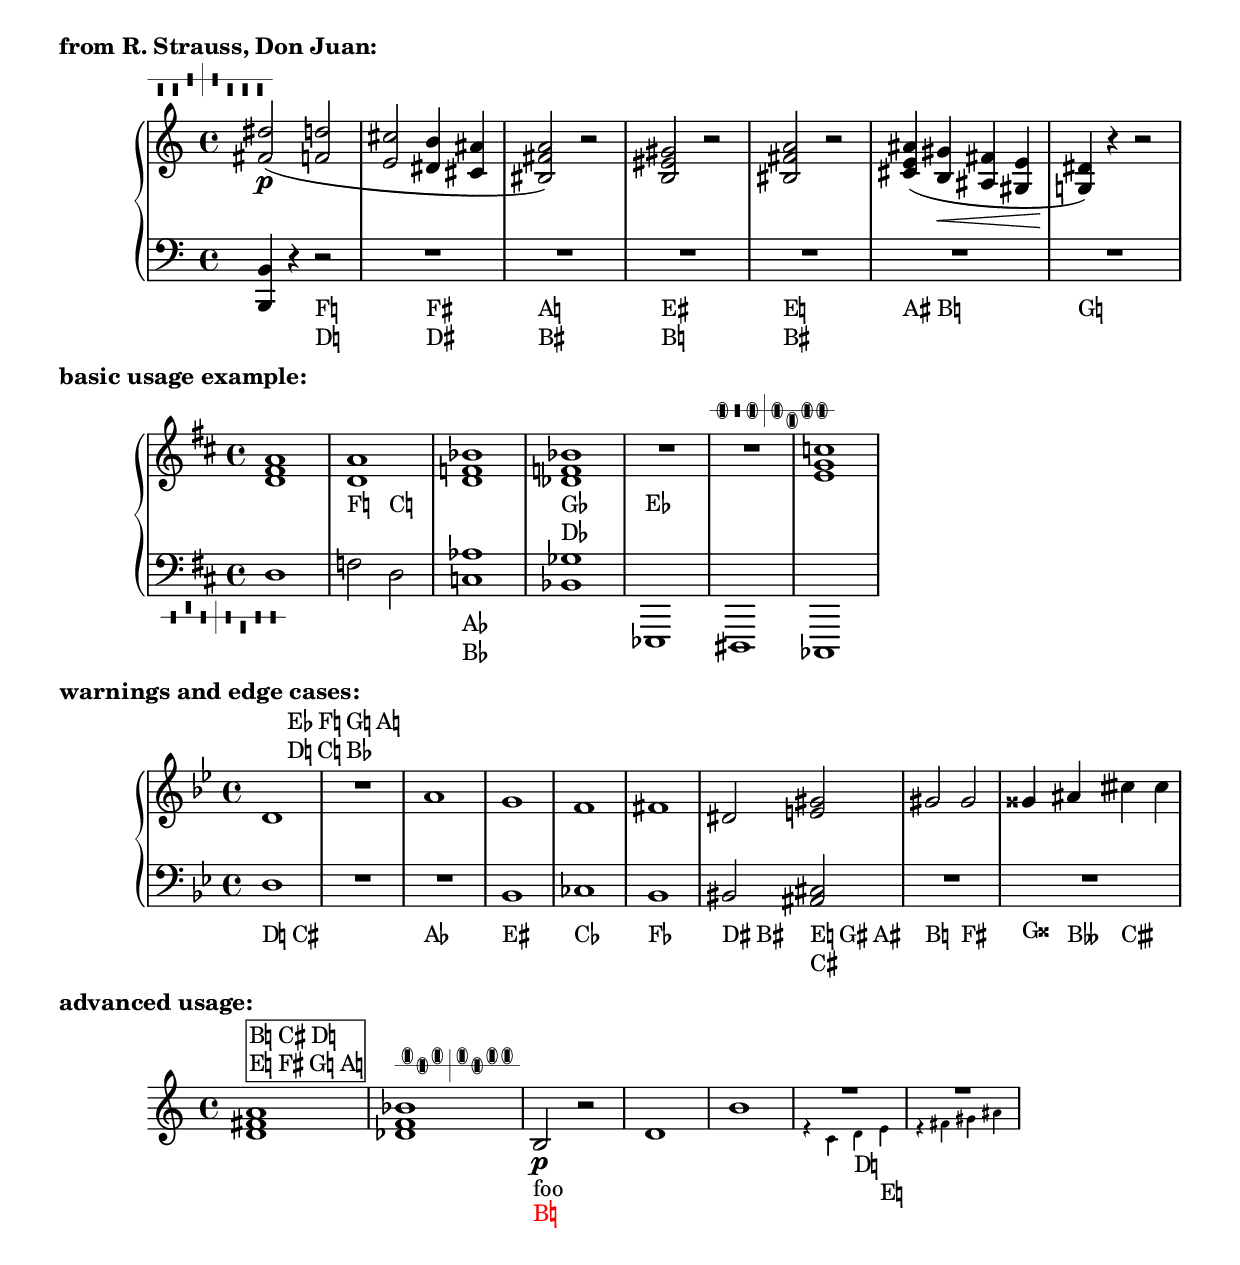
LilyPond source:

\version "2.24.0"
\version "2.24.0"

% TODO:
% Move style to a grob property of HarpPedalChart
% this will require changing the control flow in process-music

#(use-modules ((ice-9 list) #:select (rassoc))
   (ice-9 receive))

% Boilerplate (should be factored out to a library)

% taken from "scm/define-context-properties.scm"
#(define (translator-property-description symbol type? description)
  (if (not (and
            (symbol? symbol)
            (procedure? type?)
            (string? description)))
      (throw 'init-format-error))


  (if (not (equal? #f (object-property symbol 'translation-doc)))
      (ly:error (G_ "symbol ~S redefined") symbol))

  (set-object-property! symbol 'translation-type? type?)
  (set-object-property! symbol 'translation-doc description)
  (set! all-translation-properties (cons symbol all-translation-properties))
  symbol)

% from https://extending-lilypond.gitlab.io/en/extending/properties-types.html
#(define (define-event! type properties)
   (set-object-property! type
     'music-description
     (cdr (assq 'description properties)))
   (set! properties (assoc-set! properties 'name type))
   (set! properties (assq-remove! properties 'description))
   (hashq-set! music-name-to-property-table type properties)
   (set! music-descriptions
         (sort (cons (cons type properties)
                 music-descriptions)
           alist<?)))

#(define (define-grob! grob-name grob-entry)
   (set! all-grob-descriptions
         (cons ((@@ (lily) completize-grob-entry)
                (cons grob-name grob-entry))
           all-grob-descriptions)))

% Event definitions

#(define-event-class 'harp-pedal-event 'music-event)

#(define-event!
  'HarpPedalEvent
  '((description . "Harp pedal change")
    (types . (post-event harp-pedal-event event))))

% Predicates

#(define (harp-pedal-alist? s)
   "Type predicate: pitch-alist with correct L-R harp pedal order 
and valid accidentals"
   (and (alist? s)
        (equal?
         (map car s)
         '(1 0 6 2 3 4 5))
        (every
         (lambda (el)
           (or (eqv? el -1/2)
               (eqv? el 0)
               (eqv? el 1/2)))
         (map cdr s))))

% Helper functions

% from scm/chord-name.scm
#(define (note-name-int->string pitch . language)
   "Return pitch string for @var{pitch}, without accidentals or octaves.
Current input language is used for pitch names, except if an
other @var{language} is specified."
   ;; See also note-name->lily-string if accidentals are needed.
   (let* ((pitch-alist
           (if (null? language) pitchnames
               (assoc-get (car language)
                 language-pitch-names '())))
          (result (rassoc pitch
                    (filter  (lambda (p)
                               ;; TODO: add exception for German B?
                               (eq? (ly:pitch-alteration (cdr p)) 0))
                             pitch-alist)
                    (lambda (a b)
                      (= a ; Modified to allow int argument
                         (ly:pitch-notename b))))))
     (if result (symbol->string (car result)))))

#(define (pitch-list->alist pitches)
   "Transforms a list of ly:pitch?'s into a pitch-alist"
   (map (lambda (p) `(,(ly:pitch-notename p) . ,(ly:pitch-alteration p)))
     pitches))

#(define (pitch-class->markup p)
   "Expects @var{p} to be an element of a pitch-alist. Returns as markup
note name + accidental, capitalized and including naturals. Concats accidentals
to remove the extra space before flats produced by note-name->markup."
   (if (and (pair? p) (number? (cdr p)))
       (let ((name (car p))
             (alt (cdr p)))
         (markup #:concat
           ((string-capitalize (note-name-int->string name))
            (alteration->text-accidental-markup alt))))
       empty-markup))

#(define (update-alist! alist1 alist2)
   (set! alist1
         ; Order matters if alist2 has keys missing from alist1
         (fold-right (lambda (el2 lst)
                       (assoc-set! lst (car el2) (cdr el2)))
           alist1
           alist2))
   alist1)

#(define (alteration->pedal-character alt)
   (case alt
     ((-1/2) "^")
     ((0) "-" )
     ((1/2) "v")
     (else "")))

#(define (change->circled-pedal-character pedal-alist change)
   "Expects @var{pedal-alist} to be a harp-pedal-alist?, and @var{change} to be 
a pair (notename . alteration) where alteration can be -1/2, 0, 1/2, or #f."
   (let ((new-alt (cdr change))
         (old-alt (assoc-get (car change) pedal-alist)))
     (if (and new-alt
              (not (eqv? new-alt old-alt)))
         (string-append "o" (alteration->pedal-character new-alt))
         (alteration->pedal-character old-alt))))

#(define-public (ly:side-position-interface::move-to-extremal-staff-or-middle grob)
   "Wraps the extremal staff callback. If direction is set to CENTER,
place grobs below the top staff instead of above it."
   (let ((dir (ly:grob-property grob 'direction))
         (out (ly:side-position-interface::move-to-extremal-staff grob)))
     (when (eqv? dir CENTER)
       (ly:grob-set-property! grob 'direction DOWN))
     out))

text-pedal-change =
#(define-scheme-function (d c b e f g a)
   (markup? markup? markup? markup? markup? markup? markup?)
   "Print a text pedal marking"
   #{
     \markup\left-column {
       \line { $e $f $g $a }
       \line { $d $c $b }
     }
   #})

% Grob definitions

% This probably doesn't deserve its own interface.
#(ly:add-interface
  'harp-pedal-interface
  "A harp pedal marking."
  '(format-pedal-text))

#(set-object-property! 'format-pedal-text 'backend-type? procedure?)

#(define-grob! 'HarpPedalChart
   `(
      (after-line-breaking .
        ,ly:side-position-interface::move-to-extremal-staff-or-middle)
      ; we want this to return a procedure for use by the engraver,
      ; so we accept the grob as an argument then ignore it
      (format-pedal-text . ,(const text-pedal-change))
      ; keep lines close together with a tiny whitespace between accidentals
      (baseline-skip . 2.75)
      (direction . ,UP)
      ;; See \markLengthOn
      (extra-spacing-width . (+inf.0 . -inf.0))
      (outside-staff-horizontal-padding . 0.2)
      (outside-staff-priority . 500)
      (padding . 2)
      ;(parent-alignment-X . ,RIGHT)
      (self-alignment-X . ,RIGHT)
      (X-align-on-main-noteheads . #f)
      (cross-staff . #f)
      (side-axis . ,Y)
      (stencil . ,ly:text-interface::print)
      (vertical-skylines . ,grob::always-vertical-skylines-from-stencil)
      (X-offset . ,ly:self-alignment-interface::aligned-on-x-parent)
      (Y-offset . ,side-position-interface::y-aligned-side)
      (Y-extent . ,grob::always-Y-extent-from-stencil)
      (meta . ((class . Item)
               (interfaces . (accidental-switch-interface
                              harp-pedal-interface
                              instrument-specific-markup-interface
                              font-interface
                              outside-staff-interface
                              self-alignment-interface
                              side-position-interface
                              text-interface))
               (description . "Harp pedal diagram.")))))

#(define-grob! 'HarpPedalChange
   `(
      (after-line-breaking .
        ,ly:side-position-interface::move-to-extremal-staff-or-middle)
      ; we want this to return a procedure for use by the engraver,
      ; so we accept the grob as an argument then ignore it
      (format-pedal-text . ,(const text-pedal-change))
      ;(avoid-slur . around)
      ;(script-priority . 200)
      ; (slur-padding . 0.5)
      ; (staff-padding . 0.5)
      (direction . ,DOWN)
      (extra-spacing-width . (+inf.0 . -inf.0))
      ; keep lines close together with a tiny whitespace between accidentals
      (baseline-skip . 2.75)
      (outside-staff-horizontal-padding . 0.2)
      (outside-staff-priority . 500)
      ;; This value reduces the relative vertical displacement of grobs
      ;; Useful one for users to tweak
      (padding . 3.5)
      ; (parent-alignment-X . ,LEFT)
      (self-alignment-X . ,LEFT)
      (X-align-on-main-noteheads . #f)
      (side-axis . ,Y)
      (cross-staff . #f)
      (stencil . ,ly:text-interface::print)
      (vertical-skylines . ,grob::always-vertical-skylines-from-stencil)
      (Y-extent . ,grob::always-Y-extent-from-stencil)
      (X-offset . ,ly:self-alignment-interface::aligned-on-x-parent)
      (Y-offset . ,side-position-interface::y-aligned-side)
      (meta . ((class . Item)
               (interfaces . (accidental-switch-interface
                              font-interface
                              harp-pedal-interface
                              instrument-specific-markup-interface
                              outside-staff-interface
                              self-alignment-interface
                              side-position-interface
                              text-interface
                              ;text-script-interface
                              ))
               (description . "Incremental harp pedal change.")))))

\layout {
  \context {
    \Global
    \grobdescriptions #all-grob-descriptions
  }
}

% Context properties

#(translator-property-description 'harpPedalSetting harp-pedal-alist?
   "The current harp pedal setting. Must be a pitch-alist in L-R order 
of the harp pedals, containing only 1/2, 0, and -1/2 alterations.")
#(translator-property-description 'harpPedalStyle symbol?
   "Style of harp pedal charts. Valid options: 'graphical (default), 'text, 
'graphical-circles.")
#(translator-property-description 'harpPedalAutoUpdate boolean?
   "If #t (default), check notes against the current pedal setting and print 
changes automatically.")
#(translator-property-description 'harpPedalFixedBelow ly:pitch?
   "Ignore pitches on this string or below when auto-updating harp pedals. 
Defaults to D#1.")

% Engraver

#(define (Harp_pedal_engraver context)
   "Listens for harp-pedal-events and prints formatted harp pedal markings. 
Keeps track of the pedal setting and automatically updates the pedal setting 
when new accidentals occur, printing the changes. Creates HarpPedalChart and 
HarpPedalChange grobs."
   (let ((change-alist
          '((1 . #f) (0 . #f) (6 . #f) (2 . #f) (3 . #f) (4 . #f) (5 . #f)))
         (cached-event #f)
         (notes '()))

     (define (fixed-string? p)
       "Takes @var{p} a ly:pitch? and returns true if p is below the cutoff 
pitch for harp strings with fixed pitch. Comparisons chosen so the flatted 
string above will return #f."
       (let ((fixed-below (ly:context-property context
                            'harpPedalFixedBelow (ly:make-pitch -3 1 1/2))))
         (or (ly:pitch<? p fixed-below)
             (equal? p fixed-below))))

     (define (pedals-graphic change->character)
       "Splits change-alist into left and right pedals, maps onto each 
the procedure change->character, then concats the resulting strings and returns 
the resulting harp-pedal markup. change->character should take 
(notename . alteration) as an argument and return a string."
       (receive (left right)
         (partition (lambda (el)
                      (or (= 1 (car el))
                          (= 0 (car el))
                          (= 6 (car el))))
           change-alist)
         (markup #:harp-pedal (string-append
                               (string-concatenate 
                                (map change->character left))
                               "|"
                               (string-concatenate 
                                (map change->character right))))))

     (make-engraver
      (listeners
       ((harp-pedal-event engraver event)
        (let ((new-changes (ly:event-property event 'pitch-alist)))
          (when (any
                 (lambda (el)
                   (let ((old-alt (assoc-get (car el) change-alist)))
                     (and old-alt
                          (not (eqv? old-alt (cdr el))))))
                 new-changes)
            (ly:input-warning (ly:event-property event 'origin (*location*))
              "Harp_pedal_engraver: simultaneous contradictory pedal change received."))

          (update-alist! change-alist new-changes)
          ; If the cached event was explicit and this event was automatic,
          ; don't replace the cached one
          ; This is in order not to discard user tweaks
          (unless (and cached-event
                       (eqv? 'HarpPedalEvent
                             (ly:music-property
                              (ly:event-property cached-event 'music-cause)
                              'name))
                       (eqv? 'NoteEvent
                             (ly:music-property
                              (ly:event-property event 'music-cause)
                              'name)))
            (set! cached-event event))))

       ((note-event engraver event)
        (when (ly:context-property context 'harpPedalAutoUpdate #t)
          (let* ((p (ly:event-property event 'pitch))
                 (name (ly:pitch-notename p))
                 (alt (ly:pitch-alteration p))
                 (setting-alist
                  (ly:context-property context 'harpPedalSetting #f)))
            (unless (fixed-string? p)
              (set! notes (cons event notes))
              (when (and setting-alist
                         ; Ignore note events consistent with the pedal setting
                         (not (eqv? alt
                                    (assoc-get name setting-alist))))
                (let ((pedal-event (ly:make-stream-event
                                    (ly:make-event-class 'harp-pedal-event)
                                    `((pitch-alist . ,`((,name . ,alt)))
                                      (origin .
                                        ,(ly:event-property event 'origin))
                                      (music-cause .
                                        ,(ly:event-property
                                          event 'music-cause))))))
                  (ly:broadcast
                   (ly:context-event-source context) pedal-event))))))))

      ((process-music engraver)
       ; If we got a pedal event this time step, print it.
       (when cached-event
         (let ((style (ly:context-property context 'harpPedalStyle 'graphical))
               (setting-alist (ly:context-property context 'harpPedalSetting))
               (reset? (every cdr change-alist)))
           (when style
             (let* ((grob (ly:engraver-make-grob engraver
                            (if reset? 'HarpPedalChart 'HarpPedalChange)
                            cached-event))
                    (dir (ly:event-property cached-event 'direction #f))
                    (change-markup (cond
                                    ((or (eqv? style 'text)
                                         (not reset?))
                                     (apply
                                      (ly:grob-property grob 'format-pedal-text)
                                      (map pitch-class->markup change-alist)))

                                    ((and (pair? setting-alist)
                                          (eqv? style 'graphical-circles))
                                     (pedals-graphic
                                      (lambda (change)
                                        (change->circled-pedal-character
                                         setting-alist change))))

                                    (else
                                     (pedals-graphic
                                      (compose alteration->pedal-character cdr))))))
               (ly:grob-set-property! grob 'text change-markup)
               (when dir
                 (ly:grob-set-property! grob 'direction dir))))
           ; Update the pedal setting based on change-alist. Do this after printing
           ; the changes, in case we need to print circles based on the last setting
           ; Default value of '() allows pedal setting to be initialized
           ; Check first for incomplete initialization to avoid duplicate warnings
           (if (and (not reset?)
                    (null? setting-alist))
               (ly:input-warning
                (ly:event-property cached-event 'origin (*location*))
                "Harp_pedal_engraver: received incomplete initial pedal setting")
               (ly:context-set-property! context 'harpPedalSetting
                 (update-alist! setting-alist (filter cdr change-alist))))
           ))

       ; Don't warn about contradictory notes if the user is taking responsibility for pedal markings
       (when (ly:context-property context 'harpPedalAutoUpdate #t)
         (for-each (lambda (note)
                     (let* ((note-pitch (ly:event-property note 'pitch))
                            (pedal-change-alt
                             (assoc-get
                              (ly:pitch-notename note-pitch)
                              change-alist)))
                       (when (and pedal-change-alt
                                  (not (eqv? pedal-change-alt
                                             (ly:pitch-alteration note-pitch))))
                         (ly:input-warning
                          (ly:event-property note 'origin (*location*))
                          "Harp_pedal_engraver: note event contradicts simultaneous pedal change"))))
           notes))
       )

      ((stop-translation-timestep engraver)
       (set! cached-event #f)
       (set! notes '())
       (update-alist! change-alist
         '((1 . #f) (0 . #f) (6 . #f) (2 . #f) (3 . #f) (4 . #f) (5 . #f))))

      )))

% Music functions

setHarpPedals =
#(define-music-function (change) (ly:music?)
   (make-music
    'HarpPedalEvent
    'pitch-alist (pitch-list->alist (music-pitches change))))


% Examples % %

RH = \relative c'' {
  \clef treble
  <>\setHarpPedals { dis cis b e fis gis ais }
  <dis fis,>2(\p <d f,> |
  <cis e,>2 <b dis,>4\setHarpPedals { fis } <ais cis,> |
  <a fis bis,>2) r |
  <gis eis b>2 r |
  <a fis bis,>2\setHarpPedals { e } r |
  <ais e cis>4( <gis b,>\< <fis ais,> <e gis,> |
  <dis g,!>4)\! r r2 |
}

LH = \relative c {
  \clef bass
  <b b,>4 r r2 |
  R1*6 |
}

\markup\bold "from R. Strauss, Don Juan:"

\new PianoStaff \with {
  \consists #Harp_pedal_engraver
} <<
  \new Staff \RH
  \new Staff \LH
>>

% Basic usage test examples

RH = \relative c' {
  \key d \major
  % Start by completely setting the pedals
  <>_\setHarpPedals { d ces b e fis g a }
  <d fis a>1
  <d a'>1
  % Explicit and implicit pedal changes will be combined into a single marking
  <d f bes>1_\setHarpPedals { bes }
  % Simultaneous explicit pedal changes will also be combined
  <des f bes>1\setHarpPedals { des }
  R1*2
  % The order of notes entered in \setHarpPedals does not matter:
  <e g c>1\setHarpPedals { c d e fis g a b }
}

LH = \relative c {
  \clef bass
  \key d \major
  % When setting direction to CENTER, grobs will be placed underneath the top staff instead of above
  \override PianoStaff.HarpPedalChange.direction = #CENTER
  d1
  % Pitches outside the pedal setting will trigger an automatic pedal change (from either Staff)
  % Explicit pedal changes can be entered in either Staff
  f2 d2\setHarpPedals { c }
  % Explicit and implicit pedal changes will be combined into a single marking
  <c aes'>1
  % Simultaneous explicit pedal changes will also be combined
  <bes ges'>1\setHarpPedals { ges }
  % notes on the bottom fixed strings will be ignored by automatic pedal changes
  es,,1
  dis1
  ces1
}

\markup\bold "basic usage example:"

\new PianoStaff \with {
  \consists #Harp_pedal_engraver
  harpPedalStyle = #'graphical-circles
} <<
  \new Staff \RH
  \new Staff \LH
>>

% Warnings/edge cases

RH = \relative c' {
  \key bes \major
  % Incomplete initialization
  <>\setHarpPedals { d cis }
  d1
  R1-\setHarpPedals { bes c d es f g a }
  % Simultaneous contradictory explicit pedal changes
  a'1\setHarpPedals { aes }
  % Simultaneous contradictory explicit pedal changes
  g1\setHarpPedals { e }
  % An implicit pedal change is contradicted by a simultaneous explicit pedal change
  f1\setHarpPedals { cis }
  % The previous situation but order reversed triggers a different warning message
  fis1
  % Multiple pedal changes on the same side does not trigger a warning
  dis2 <e gis>2
  % No warning from duplicate or contradictory pitches in the same \setHarpPedals
  % After the first, they are just ignored
  gis2\setHarpPedals { b b } gis2\setHarpPedals { fis f }
  % Implicit or explicit accidentals other than flat/natural/sharp 
  % will trigger a harpPedalSetting type warning
  gisis4 ais\setHarpPedals { beses } cisih cisih
}

LH = \relative c {
  \clef bass
  \key bes \major
  d1
  R1*2
  % Simultaneous contradictory explicit pedal changes
  bes1\setHarpPedals { eis }
  % An implicit pedal change is contradicted by a simultaneous explicit pedal change
  ces1
  % The previous situation but order reversed triggers a different warning message
  bes1\setHarpPedals { fes }
  % Multiple pedal changes on the same side does not trigger a warning
  bis2 <cis ais>2
  R1*2
}

\markup\bold "warnings and edge cases:"

\new PianoStaff \with {
  \consists #Harp_pedal_engraver
  harpPedalStyle = #'text
  \override HarpPedalChange.extra-spacing-width = #'(0 . 0)
  \override HarpPedalChart.self-alignment-X = #CENTER
} <<
  \new Staff \RH
  \new Staff \LH
>>

% Advanced use cases

testcue = \relative c' {
  s1*5
  r4 c d e
  r4 fis gis ais
}

\addQuote "test" \testcue

example = \relative c' {
  <>\setHarpPedals { d cis b e fis g a }
  <d fis a>1
  % note that you must include the context (Staff, PianoStaff, etc)
  % where Harp_pedal_engraver was consisted
  \once\set Staff.harpPedalStyle = #'graphical-circles
  <des f bes>\setHarpPedals { des c bes es f ges aes }
  \revert Staff.HarpPedalChart.format-pedal-text
  \once\override Staff.HarpPedalChange.color = #red
  b2\p_"foo" r2 |
  % unsetting harpPedalSetting can be useful before a simple 
  % passage where pedal markings are not needed
  \unset Staff.harpPedalSetting
  d1 |
  \once\set Staff.harpPedalStyle = ##f
  b'1\setHarpPedals { des c b es f g aes }
  % notes in cues will trigger automatic pedal changes
  \cueDuring #"test" #DOWN {
    R1
  }
  % to avoid this, turn off autoupdate during cues
  \cueDuring #"test" #DOWN {
    \set Staff.harpPedalAutoUpdate = ##f
    R1
    \unset Staff.harpPedalAutoUpdate
  }
}

% A custom text markup function can be used to reorder the note names 
% depending on the harpist's preference
% And to add formatting, enclosures, etc.
custom-pedal-text =
#(define-scheme-function (d c b e f g a)
   (markup? markup? markup? markup? markup? markup? markup?)
   "Print a text pedal marking"
   #{
     \markup\box\left-column {
       \line { $b $c $d }
       \line { $e $f $g $a }
     }
   #})

\markup\bold "advanced usage:"

% Harp_pedal_engraver functions when consisted to a Staff, 
% though this is probably not the typical usage
\new Staff \with {
  \consists #Harp_pedal_engraver
  harpPedalStyle = #'text
  \override HarpPedalChart.extra-spacing-width = #'(0 . 0)
  \override HarpPedalChart.self-alignment-X = #LEFT
  % Use this syntax to set the custom formatting function
  % The same method can be used to change formatting of HarpPedalChange
  \override HarpPedalChart.format-pedal-text = #(const custom-pedal-text)
} \example